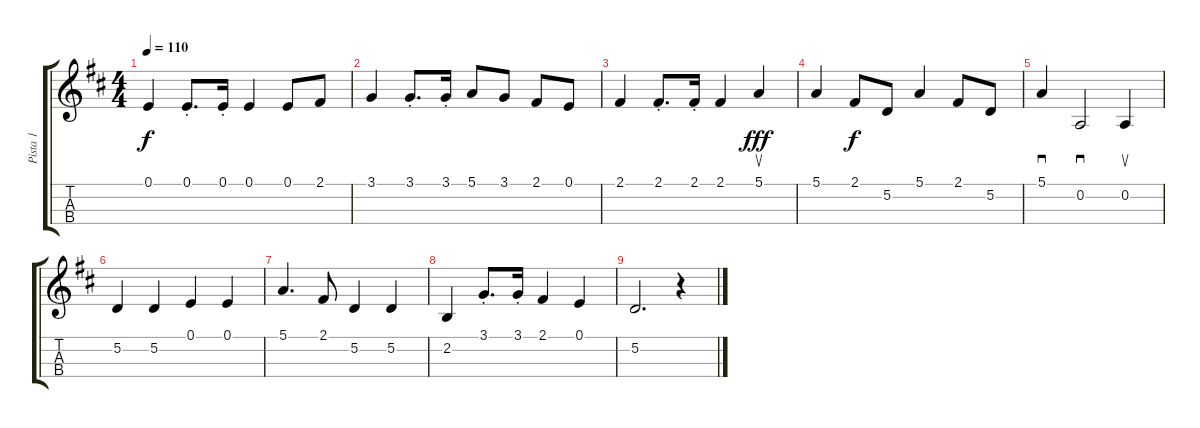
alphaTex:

\track ("Pista 1" "Pista 1") {instrument violin}
\staff {score tabs}
\tuning (E4 A3 D3 G2) {hide}
\ts (4 4)
\tempo 110
\clef g2
\ks d
0.1.4{dy f} 0.1{st}.8{d} 0.1{st}.16 0.1.4 0.1.8 2.1.8 |
3.1.4 3.1{st}.8{d} 3.1{st}.16 5.1.8 3.1.8 2.1.8 0.1.8 |
2.1.4 2.1{st}.8{d} 2.1{st}.16 2.1.4 5.1.4{su dy fff} |
5.1.4 2.1.8{dy f} 5.2.8 5.1.4 2.1.8 5.2.8 |
5.1.4{sd} 0.2.2{sd} 0.2.4{su} |
5.2.4 5.2.4 0.1.4 0.1.4 |
5.1.4{d} 2.1.8 5.2.4 5.2.4 |
2.2.4 3.1{st}.8{d} 3.1{st}.16 2.1.4 0.1.4 |
5.2.2{d} r.4
